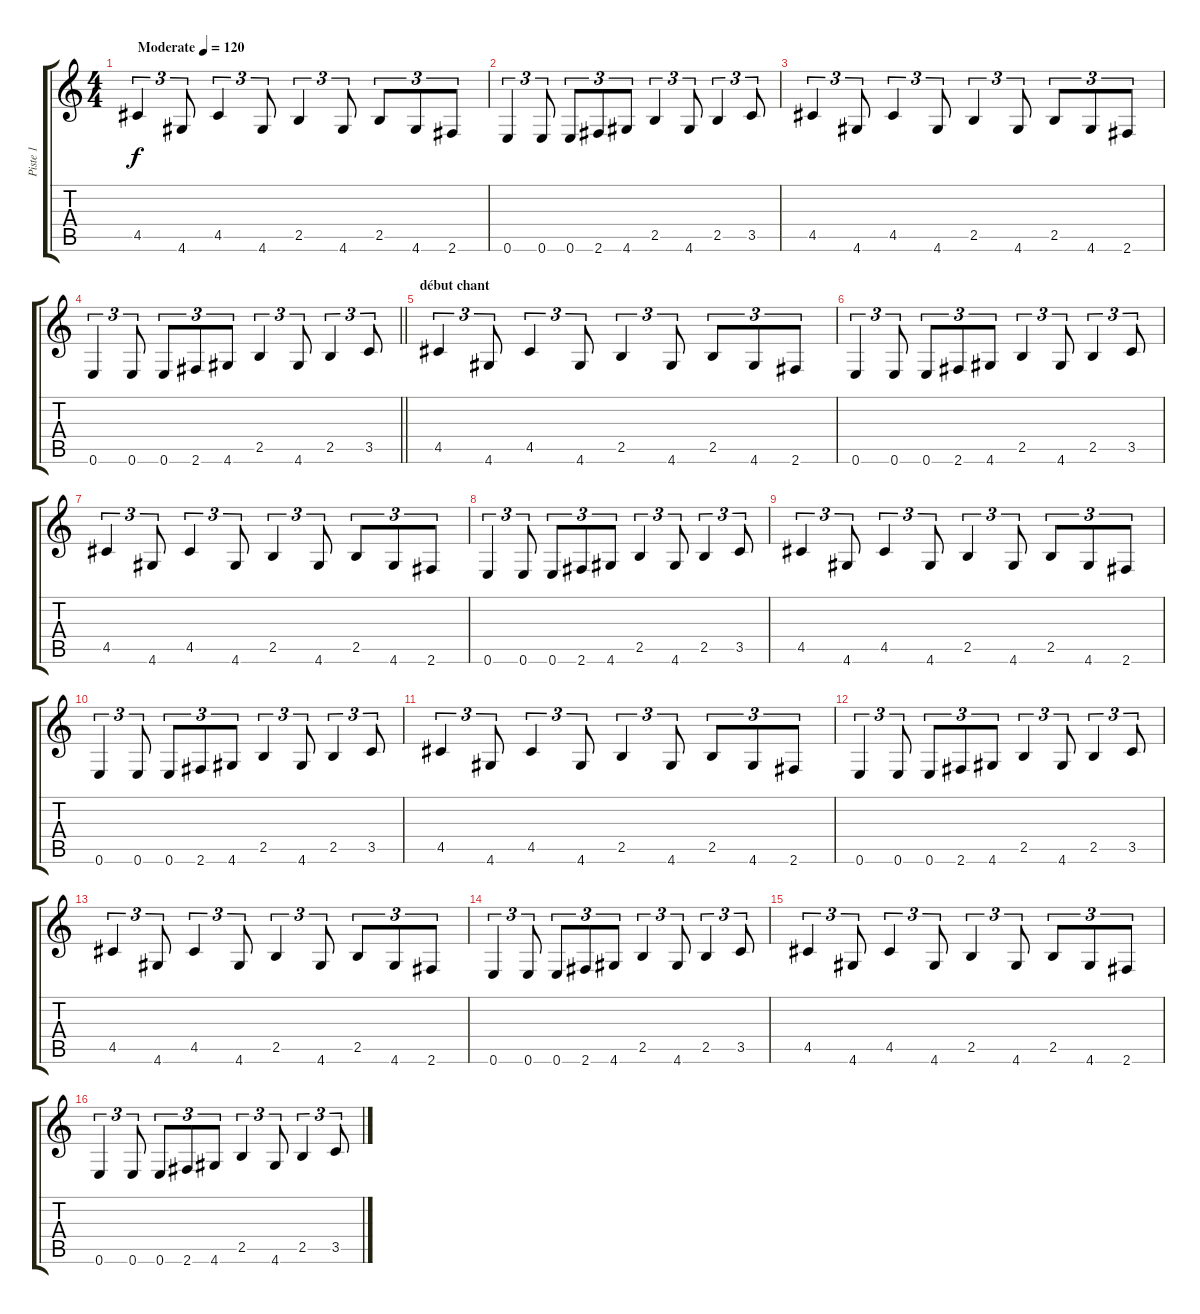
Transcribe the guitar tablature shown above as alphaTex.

\track ("Piste 1" "Piste 1") {instrument distortionguitar}
\staff {score tabs}
\tuning (E4 B3 G3 D3 A2 E2) {hide}
\ts (4 4)
\tempo (120 "Moderate")
\clef g2
\ks c
4.5.4{tu (3 2) dy f instrument distortionguitar} 4.6.8{tu (3 2)} 4.5.4{tu (3 2)} 4.6.8{tu (3 2)} 2.5.4{tu (3 2)} 4.6.8{tu (3 2)} 2.5.8{tu (3 2)} 4.6.8{tu (3 2)} 2.6.8{tu (3 2)} |
0.6.4{tu (3 2)} 0.6.8{tu (3 2)} 0.6.8{tu (3 2)} 2.6.8{tu (3 2)} 4.6.8{tu (3 2)} 2.5.4{tu (3 2)} 4.6.8{tu (3 2)} 2.5.4{tu (3 2)} 3.5.8{tu (3 2)} |
4.5.4{tu (3 2)} 4.6.8{tu (3 2)} 4.5.4{tu (3 2)} 4.6.8{tu (3 2)} 2.5.4{tu (3 2)} 4.6.8{tu (3 2)} 2.5.8{tu (3 2)} 4.6.8{tu (3 2)} 2.6.8{tu (3 2)} |
\barLineRight lightlight
0.6.4{tu (3 2)} 0.6.8{tu (3 2)} 0.6.8{tu (3 2)} 2.6.8{tu (3 2)} 4.6.8{tu (3 2)} 2.5.4{tu (3 2)} 4.6.8{tu (3 2)} 2.5.4{tu (3 2)} 3.5.8{tu (3 2)} |
\section ("" "début chant")
4.5.4{tu (3 2)} 4.6.8{tu (3 2)} 4.5.4{tu (3 2)} 4.6.8{tu (3 2)} 2.5.4{tu (3 2)} 4.6.8{tu (3 2)} 2.5.8{tu (3 2)} 4.6.8{tu (3 2)} 2.6.8{tu (3 2)} |
0.6.4{tu (3 2)} 0.6.8{tu (3 2)} 0.6.8{tu (3 2)} 2.6.8{tu (3 2)} 4.6.8{tu (3 2)} 2.5.4{tu (3 2)} 4.6.8{tu (3 2)} 2.5.4{tu (3 2)} 3.5.8{tu (3 2)} |
4.5.4{tu (3 2)} 4.6.8{tu (3 2)} 4.5.4{tu (3 2)} 4.6.8{tu (3 2)} 2.5.4{tu (3 2)} 4.6.8{tu (3 2)} 2.5.8{tu (3 2)} 4.6.8{tu (3 2)} 2.6.8{tu (3 2)} |
0.6.4{tu (3 2)} 0.6.8{tu (3 2)} 0.6.8{tu (3 2)} 2.6.8{tu (3 2)} 4.6.8{tu (3 2)} 2.5.4{tu (3 2)} 4.6.8{tu (3 2)} 2.5.4{tu (3 2)} 3.5.8{tu (3 2)} |
4.5.4{tu (3 2)} 4.6.8{tu (3 2)} 4.5.4{tu (3 2)} 4.6.8{tu (3 2)} 2.5.4{tu (3 2)} 4.6.8{tu (3 2)} 2.5.8{tu (3 2)} 4.6.8{tu (3 2)} 2.6.8{tu (3 2)} |
0.6.4{tu (3 2)} 0.6.8{tu (3 2)} 0.6.8{tu (3 2)} 2.6.8{tu (3 2)} 4.6.8{tu (3 2)} 2.5.4{tu (3 2)} 4.6.8{tu (3 2)} 2.5.4{tu (3 2)} 3.5.8{tu (3 2)} |
4.5.4{tu (3 2)} 4.6.8{tu (3 2)} 4.5.4{tu (3 2)} 4.6.8{tu (3 2)} 2.5.4{tu (3 2)} 4.6.8{tu (3 2)} 2.5.8{tu (3 2)} 4.6.8{tu (3 2)} 2.6.8{tu (3 2)} |
0.6.4{tu (3 2)} 0.6.8{tu (3 2)} 0.6.8{tu (3 2)} 2.6.8{tu (3 2)} 4.6.8{tu (3 2)} 2.5.4{tu (3 2)} 4.6.8{tu (3 2)} 2.5.4{tu (3 2)} 3.5.8{tu (3 2)} |
4.5.4{tu (3 2)} 4.6.8{tu (3 2)} 4.5.4{tu (3 2)} 4.6.8{tu (3 2)} 2.5.4{tu (3 2)} 4.6.8{tu (3 2)} 2.5.8{tu (3 2)} 4.6.8{tu (3 2)} 2.6.8{tu (3 2)} |
0.6.4{tu (3 2)} 0.6.8{tu (3 2)} 0.6.8{tu (3 2)} 2.6.8{tu (3 2)} 4.6.8{tu (3 2)} 2.5.4{tu (3 2)} 4.6.8{tu (3 2)} 2.5.4{tu (3 2)} 3.5.8{tu (3 2)} |
4.5.4{tu (3 2)} 4.6.8{tu (3 2)} 4.5.4{tu (3 2)} 4.6.8{tu (3 2)} 2.5.4{tu (3 2)} 4.6.8{tu (3 2)} 2.5.8{tu (3 2)} 4.6.8{tu (3 2)} 2.6.8{tu (3 2)} |
0.6.4{tu (3 2)} 0.6.8{tu (3 2)} 0.6.8{tu (3 2)} 2.6.8{tu (3 2)} 4.6.8{tu (3 2)} 2.5.4{tu (3 2)} 4.6.8{tu (3 2)} 2.5.4{tu (3 2)} 3.5.8{tu (3 2)}
